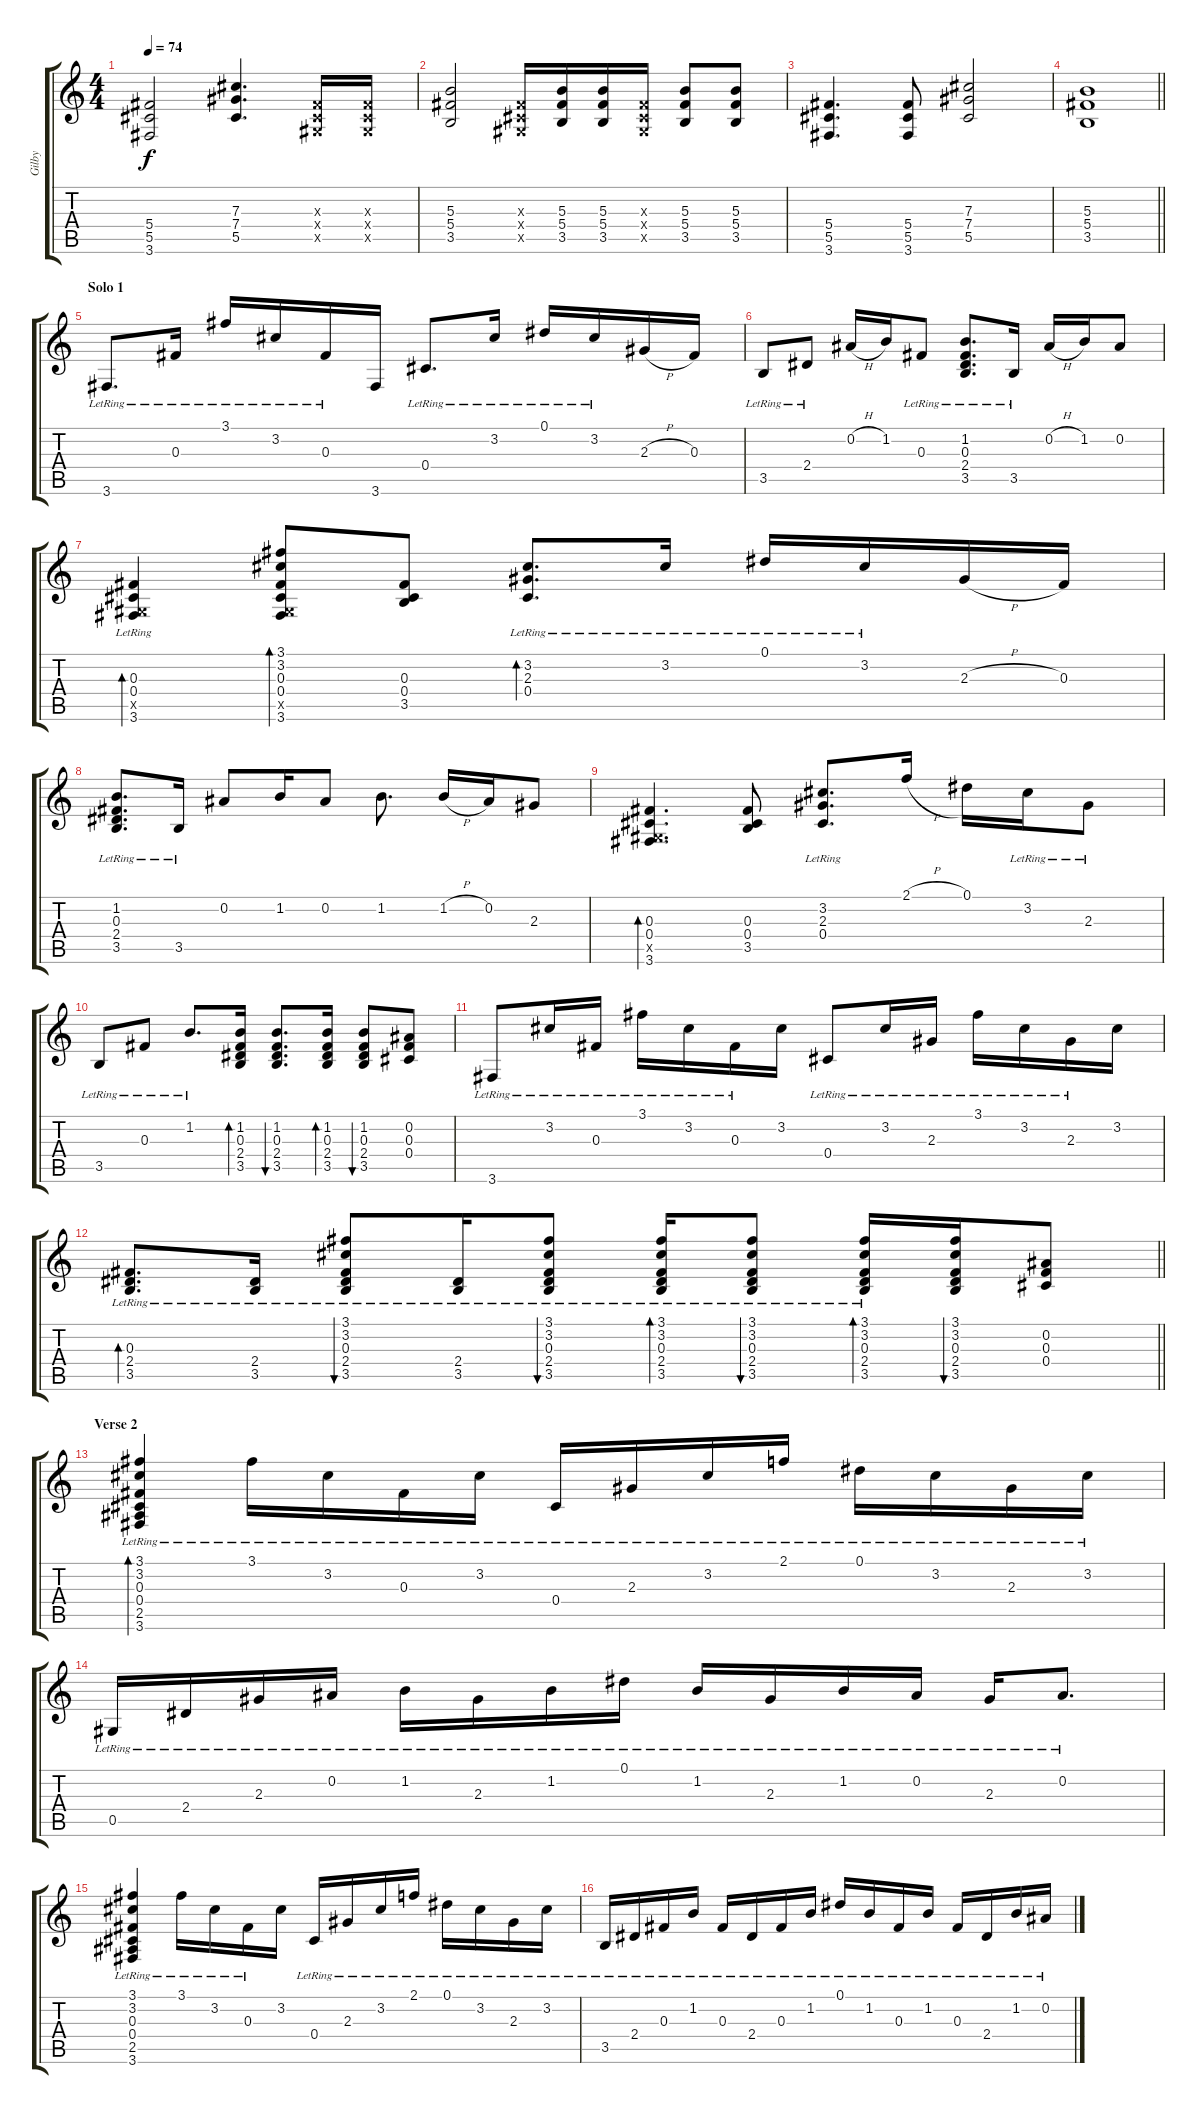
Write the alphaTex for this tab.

\track ("Gilby" "Gilby") {instrument electricguitarjazz}
\staff {score tabs}
\tuning (Eb4 Bb3 Gb3 Db3 Ab2 Eb2) {hide}
\ts (4 4)
\tempo 74
\clef g2
\ks c
(5.4 5.5 3.6).2{dy f} (7.3 7.4 5.5).4{d} (0.3{x} 0.4{x} 0.5{x}).16 (0.3{x} 0.4{x} 0.5{x}).16 |
(5.3 5.4 3.5).2 (0.3{x} 0.4{x} 0.5{x}).16 (5.3 5.4 3.5).16 (5.3 5.4 3.5).16 (0.3{x} 0.4{x} 0.5{x}).16 (5.3 5.4 3.5).8 (5.3 5.4 3.5).8 |
(5.4 5.5 3.6).4{d} (5.4 5.5 3.6).8 (7.3 7.4 5.5).2 |
\barLineRight lightlight
(5.3 5.4 3.5).1 |
\section ("" "Solo 1")
3.6{lr}.8{d instrument electricguitarjazz} 0.3{lr}.16 3.1{lr}.16 3.2{lr}.16 0.3{lr}.16 3.6.16 0.4{lr}.8{d} 3.2{lr}.16 0.1{lr}.16 3.2{lr}.16 2.3{h}.16 0.3.16 |
3.5{lr}.8 2.4{lr}.8 0.2{h}.16 1.2.16 0.3{lr}.8 (1.2{lr} 0.3{lr} 2.4{lr} 3.5{lr}).8{d} 3.5{lr}.16 0.2{h}.16 1.2.16 0.2.8 |
(0.3{lr} 0.4{lr} 0.5{x} 3.6{lr}).4{bd 60} (3.1 3.2 0.3 0.4 0.5{x} 3.6).8{bd 60} (0.3 0.4 3.5).8 (3.2{lr} 2.3{lr} 0.4{lr}).8{d bd 60} 3.2{lr}.16 0.1{lr}.16 3.2{lr}.16 2.3{h}.16 0.3.16 |
(1.2{lr} 0.3{lr} 2.4{lr} 3.5{lr}).8{d} 3.5{lr}.16 0.2.8 1.2.16 0.2.8 1.2.8{d} 1.2{h}.16 0.2.16 2.3.8 |
(0.3 0.4 0.5{x} 3.6).4{d bd 60} (0.3 0.4 3.5).8 (3.2{lr} 2.3{lr} 0.4{lr}).8{d} 2.1{h}.16 0.1.16 3.2{lr}.16 2.3{lr}.8 |
3.5{lr}.8 0.3{lr}.8 1.2{lr}.8{d} (1.2 0.3 2.4 3.5).16{bd 30} (1.2 0.3 2.4 3.5).8{d bu 30} (1.2 0.3 2.4 3.5).16{bd 30} (1.2 0.3 2.4 3.5).8{bu 30} (0.2 0.3 0.4).8 |
3.6{lr}.8 3.2{lr}.16 0.3{lr}.16 3.1{lr}.16 3.2{lr}.16 0.3{lr}.16 3.2.16 0.4{lr}.8 3.2{lr}.16 2.3{lr}.16 3.1{lr}.16 3.2{lr}.16 2.3{lr}.16 3.2.16 |
\barLineRight lightlight
(0.3{lr} 2.4{lr} 3.5{lr}).8{d bd 60} (2.4{lr} 3.5{lr}).16 (3.1{lr} 3.2{lr} 0.3{lr} 2.4{lr} 3.5{lr}).8{bu 60} (2.4{lr} 3.5{lr}).16 (3.1{lr} 3.2{lr} 0.3{lr} 2.4{lr} 3.5{lr}).8{bu 60} (3.1{lr} 3.2{lr} 0.3{lr} 2.4{lr} 3.5{lr}).16{bd 30} (3.1{lr} 3.2{lr} 0.3{lr} 2.4{lr} 3.5{lr}).8{bu 30} (3.1{lr} 3.2{lr} 0.3{lr} 2.4{lr} 3.5{lr}).16{bd 30} (3.1 3.2 0.3 2.4 3.5).16{bu 30} (0.2 0.3 0.4).8 |
\section ("" "Verse 2")
(3.1{lr} 3.2{lr} 0.3{lr} 0.4{lr} 2.5 3.6{lr}).4{bd 120 volume 9 instrument electricguitarjazz} 3.1{lr}.16 3.2{lr}.16 0.3{lr}.16 3.2{lr}.16 0.4{lr}.16 2.3{lr}.16 3.2{lr}.16 2.1{lr}.16 0.1{lr}.16 3.2{lr}.16 2.3{lr}.16 3.2{lr}.16 |
0.5{lr}.16 2.4{lr}.16 2.3{lr}.16 0.2{lr}.16 1.2{lr}.16 2.3{lr}.16 1.2{lr}.16 0.1{lr}.16 1.2{lr}.16 2.3{lr}.16 1.2{lr}.16 0.2{lr}.16 2.3{lr}.16 0.2{lr}.8{d} |
(3.1 3.2 0.3 0.4 2.5 3.6{lr}).4 3.1{lr}.16 3.2{lr}.16 0.3{lr}.16 3.2.16 0.4{lr}.16 2.3{lr}.16 3.2{lr}.16 2.1{lr}.16 0.1{lr}.16 3.2{lr}.16 2.3{lr}.16 3.2{lr}.16 |
3.5{lr}.16 2.4{lr}.16 0.3{lr}.16 1.2{lr}.16 0.3{lr}.16 2.4{lr}.16 0.3{lr}.16 1.2{lr}.16 0.1{lr}.16 1.2{lr}.16 0.3{lr}.16 1.2{lr}.16 0.3{lr}.16 2.4{lr}.16 1.2{lr}.16 0.2{lr}.16
